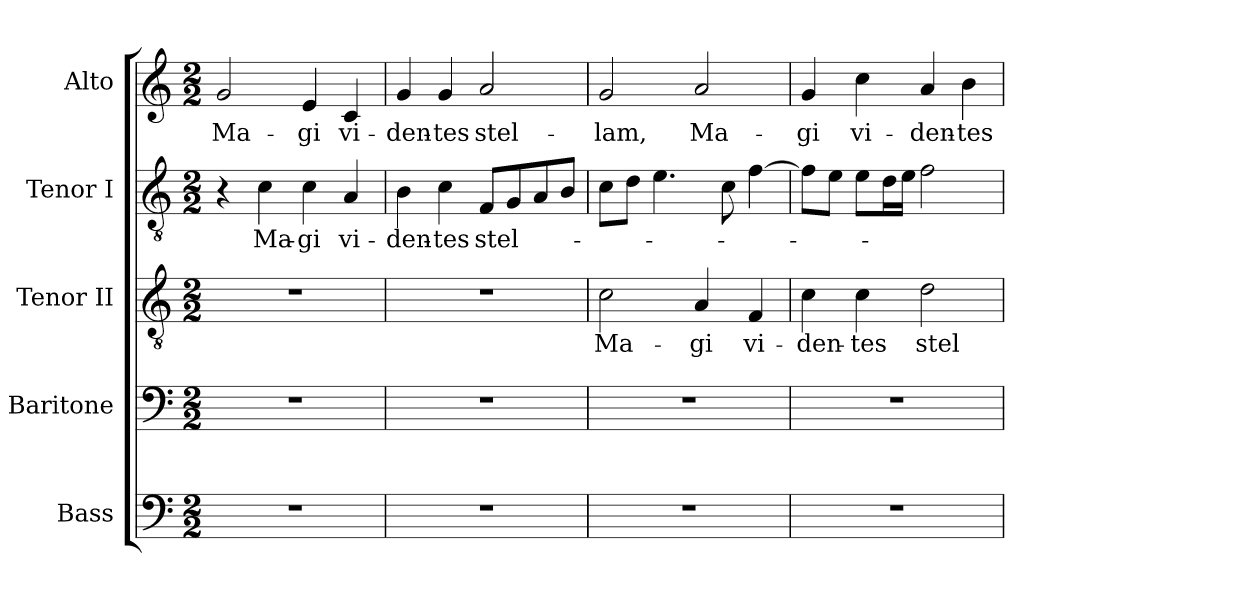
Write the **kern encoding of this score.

**kern	**kern	**kern	**text	**kern	**text	**kern	**text
*part5	*part4	*part3	*part3	*part2	*part2	*part1	*part1
*staff5	*staff4	*staff3	*staff3	*staff2	*staff2	*staff1	*staff1
*I"Bass	*I"Baritone	*I"Tenor II	*	*I"Tenor I	*	*I"Alto	*
*	*I'B.	*I'T. II	*	*I'T.	*	*I'A.	*
!!LO:PB:g=z
*clefF4	*clefF4	*clefGv2	*	*clefGv2	*	*clefG2	*
*	*	*ITrd7c12	*	*ITrd7c12	*	*	*
*k[]	*k[]	*k[]	*	*k[]	*	*k[]	*
*C:	*C:	*C:	*	*C:	*	*C:	*
*M2/2	*M2/2	*M2/2	*	*M2/2	*	*M2/2	*
=1	=1	=1	=1	=1	=1	=1	=1
!	!	!	!	!	!	!	!LO:LY:b:color=#000000
1r	1r	1r	.	4r	.	2gi/	Ma-
!	!	!	!	!	!LO:LY:b:color=#000000	!	!
.	.	.	.	4Ci\	Ma-	.	.
!	!	!	!	!	!LO:LY:b:color=#000000	!	!
!	!	!	!	!	!	!	!LO:LY:b:color=#000000
.	.	.	.	4Ci\	-gi	4ei/	-gi
!	!	!	!	!	!LO:LY:b:color=#000000	!	!
!	!	!	!	!	!	!	!LO:LY:b:color=#000000
.	.	.	.	4AAi/	vi-	4ci/	vi-
=2	=2	=2	=2	=2	=2	=2	=2
!	!	!	!	!	!LO:LY:b:color=#000000	!	!
!	!	!	!	!	!	!	!LO:LY:b:color=#000000
1r	1r	1r	.	4BBi\	-den-	4gi/	-den-
!	!	!	!	!	!LO:LY:b:color=#000000	!	!
!	!	!	!	!	!	!	!LO:LY:b:color=#000000
.	.	.	.	4Ci\	-tes	4gi/	-tes
!	!	!	!	!	!LO:LY:b:color=#000000	!	!
!	!	!	!	!	!	!	!LO:LY:b:color=#000000
.	.	.	.	8FFi/L	stel-	2ai/	stel-
.	.	.	.	8GGi/	.	.	.
.	.	.	.	8AAi/	.	.	.
.	.	.	.	8BBi/J	.	.	.
=3	=3	=3	=3	=3	=3	=3	=3
!	!	!	!LO:LY:b:color=#000000	!	!	!	!
!	!	!	!	!	!	!	!LO:LY:b:color=#000000
1r	1r	2Ci\	Ma-	8Ci\L	.	2gi/	-lam,
.	.	.	.	8Di\J	.	.	.
.	.	.	.	4.Ei\	.	.	.
!	!	!	!LO:LY:b:color=#000000	!	!	!	!
!	!	!	!	!	!	!	!LO:LY:b:color=#000000
.	.	4AAi/	-gi	.	.	2ai/	Ma-
.	.	.	.	8Ci\	.	.	.
!	!	!	!LO:LY:b:color=#000000	!	!	!	!
.	.	4FFi/	vi-	[>4Fi\	.	.	.
=4	=4	=4	=4	=4	=4	=4	=4
!	!	!	!LO:LY:b:color=#000000	!	!	!	!
!	!	!	!	!	!	!	!LO:LY:b:color=#000000
1r	1r	4Ci\	-den-	8Fi\L]	.	4gi/	-gi
.	.	.	.	8Ei\J	.	.	.
!	!	!	!LO:LY:b:color=#000000	!	!	!	!
!	!	!	!	!	!	!	!LO:LY:b:color=#000000
.	.	4Ci\	-tes	8Ei\L	.	4cci\	vi-
.	.	.	.	16Di\L	.	.	.
.	.	.	.	16Ei\JJ	.	.	.
!	!	!	!LO:LY:b:color=#000000	!	!	!	!
!	!	!	!	!	!	!	!LO:LY:b:color=#000000
.	.	2Di\	stel-	2Fi\	.	4ai/	-den-
!	!	!	!	!	!	!	!LO:LY:b:color=#000000
.	.	.	.	.	.	4bi\	-tes
=	=	=	=	=	=	=	=
*-	*-	*-	*-	*-	*-	*-	*-
